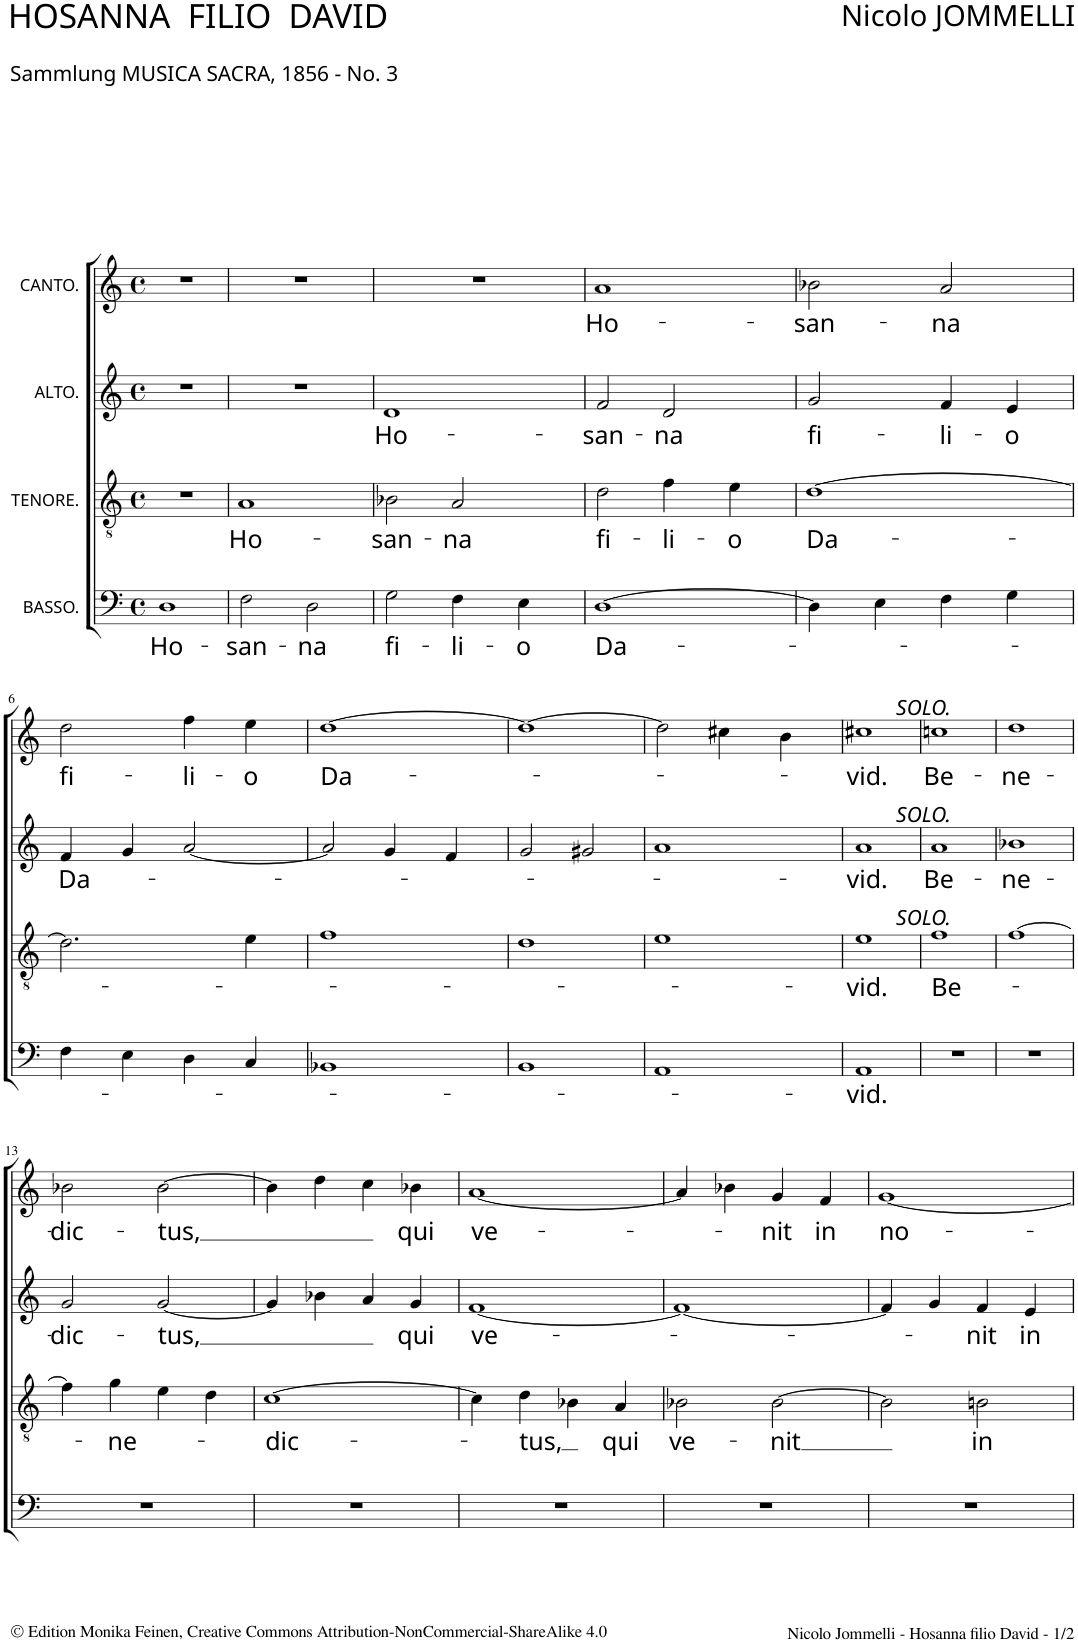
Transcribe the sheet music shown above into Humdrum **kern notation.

**kern	**text	**kern	**text	**kern	**text	**kern	**text
*part4	*part4	*part3	*part3	*part2	*part2	*part1	*part1
*staff4	*staff4	*staff3	*staff3	*staff2	*staff2	*staff1	*staff1
*I"BASSO.	*	*I"TENORE.	*	*I"ALTO.	*	*I"CANTO.	*
*clefF4	*	*clefGv2	*	*clefG2	*	*clefG2	*
*k[]	*	*k[]	*	*k[]	*	*k[]	*
*M4/4	*	*M4/4	*	*M4/4	*	*M4/4	*
*met(c)	*	*met(c)	*	*met(c)	*	*met(c)	*
=1	=1	=1	=1	=1	=1	=1	=1
!	!LO:LY:b	!	!	!	!	!	!
1D	Ho-	1r	.	1r	.	1r	.
=2	=2	=2	=2	=2	=2	=2	=2
!	!LO:LY:b	!	!LO:LY:b	!	!	!	!
2F\	-san-	1A	Ho-	1r	.	1r	.
!	!LO:LY:b	!	!	!	!	!	!
2D\	-na	.	.	.	.	.	.
=3	=3	=3	=3	=3	=3	=3	=3
!	!LO:LY:b	!	!LO:LY:b	!	!LO:LY:b	!	!
2G\	fi-	2B-X\	-san-	1d	Ho-	1r	.
!	!LO:LY:b	!	!LO:LY:b	!	!	!	!
4F\	li-	2A/	-na	.	.	.	.
!	!LO:LY:b	!	!	!	!	!	!
4E\	-o	.	.	.	.	.	.
=4	=4	=4	=4	=4	=4	=4	=4
!	!LO:LY:b	!	!LO:LY:b	!	!LO:LY:b	!	!LO:LY:b
[1D	Da-	2d\	fi-	2f/	-san-	1a	Ho-
!	!	!	!LO:LY:b	!	!LO:LY:b	!	!
.	.	4f\	li-	2d/	-na	.	.
!	!	!	!LO:LY:b	!	!	!	!
.	.	4e\	-o	.	.	.	.
=5	=5	=5	=5	=5	=5	=5	=5
!	!	!	!LO:LY:b	!	!LO:LY:b	!	!LO:LY:b
4D\]	.	[1d	Da-	2g/	fi-	2b-X\	-san-
4E\	.	.	.	.	.	.	.
!	!	!	!	!	!LO:LY:b	!	!LO:LY:b
4F\	.	.	.	4f/	li-	2a/	-na
!	!	!	!	!	!LO:LY:b	!	!
4G\	.	.	.	4e/	-o	.	.
!!LO:LB:g=z
=6	=6	=6	=6	=6	=6	=6	=6
!	!	!	!	!	!LO:LY:b	!	!LO:LY:b
4F\	.	2.d\]	.	4f/	Da-	2dd\	fi-
4E\	.	.	.	4g/	.	.	.
!	!	!	!	!	!	!	!LO:LY:b
4D\	.	.	.	[2a/	.	4ff\	li-
!	!	!	!	!	!	!	!LO:LY:b
4C/	.	4e\	.	.	.	4ee\	-o
=7	=7	=7	=7	=7	=7	=7	=7
!	!	!	!	!	!	!	!LO:LY:b
1BB-X	.	1f	.	2a/]	.	[1dd	Da-
.	.	.	.	4g/	.	.	.
.	.	.	.	4f/	.	.	.
=8	=8	=8	=8	=8	=8	=8	=8
1BB	.	1d	.	2g/	.	1dd_	.
.	.	.	.	2g#X/	.	.	.
=9	=9	=9	=9	=9	=9	=9	=9
1AA	.	1e	.	1a	.	2dd\]	.
.	.	.	.	.	.	4cc#X\	.
.	.	.	.	.	.	4b\	.
=10	=10	=10	=10	=10	=10	=10	=10
!	!LO:LY:b	!	!LO:LY:b	!	!LO:LY:b	!	!LO:LY:b
1AA	vid.	1e	vid.	1a	vid.	1cc#X	vid.
=11	=11	=11	=11	=11	=11	=11	=11
!	!	!	!	!	!	!LO:TX:a:i:t=SOLO.	!
!	!	!	!	!LO:TX:a:i:t=SOLO.	!	!	!
!	!	!LO:TX:a:i:t=SOLO.	!	!	!	!	!
!	!	!	!LO:LY:b	!	!LO:LY:b	!	!LO:LY:b
1r	.	1f	Be-	1a	Be-	1ccn	Be-
=12	=12	=12	=12	=12	=12	=12	=12
!	!	!	!	!	!LO:LY:b	!	!LO:LY:b
1r	.	[1f	.	1b-X	-ne-	1dd	-ne-
!!LO:LB:g=z
=13	=13	=13	=13	=13	=13	=13	=13
!	!	!	!	!	!LO:LY:b	!	!LO:LY:b
1r	.	4f\]	.	2g/	-dic-	2b-X\	-dic-
!	!	!	!LO:LY:b	!	!	!	!
.	.	4g\	-ne-	.	.	.	.
!	!	!	!	!	!LO:LY:b	!	!LO:LY:b
.	.	4e\	.	[2g/	-tus,	[2b-\	-tus,
.	.	4d\	.	.	.	.	.
=14	=14	=14	=14	=14	=14	=14	=14
!	!	!	!LO:LY:b	!	!	!	!
1r	.	[1c	-dic-	4g/]	.	4b-\]	.
.	.	.	.	4b-X\	.	4dd\	.
.	.	.	.	4a/	.	4cc\	.
!	!	!	!	!	!LO:LY:b	!	!LO:LY:b
.	.	.	.	4g/	qui	4b-X\	qui
=15	=15	=15	=15	=15	=15	=15	=15
!	!	!	!	!	!LO:LY:b	!	!LO:LY:b
1r	.	4c\]	.	[1f	ve-	[1a	ve-
!	!	!	!LO:LY:b	!	!	!	!
.	.	4d\	-tus,	.	.	.	.
.	.	4B-X\	.	.	.	.	.
!	!	!	!LO:LY:b	!	!	!	!
.	.	4A/	qui	.	.	.	.
=16	=16	=16	=16	=16	=16	=16	=16
!	!	!	!LO:LY:b	!	!	!	!
1r	.	2B-X\	ve-	1f_	.	4a/]	.
.	.	.	.	.	.	4b-X\	.
!	!	!	!LO:LY:b	!	!	!	!LO:LY:b
.	.	[2B-\	-nit	.	.	4g/	-nit
!	!	!	!	!	!	!	!LO:LY:b
.	.	.	.	.	.	4f/	in
=17	=17	=17	=17	=17	=17	=17	=17
!	!	!	!	!	!	!	!LO:LY:b
1r	.	2B-\]	.	4f/]	.	[1g	no-
.	.	.	.	4g/	.	.	.
!	!	!	!LO:LY:b	!	!LO:LY:b	!	!
.	.	2Bn\	in	4f/	-nit	.	.
!	!	!	!	!	!LO:LY:b	!	!
.	.	.	.	4e/	in	.	.
=	=	=	=	=	=	=	=
*-	*-	*-	*-	*-	*-	*-	*-
